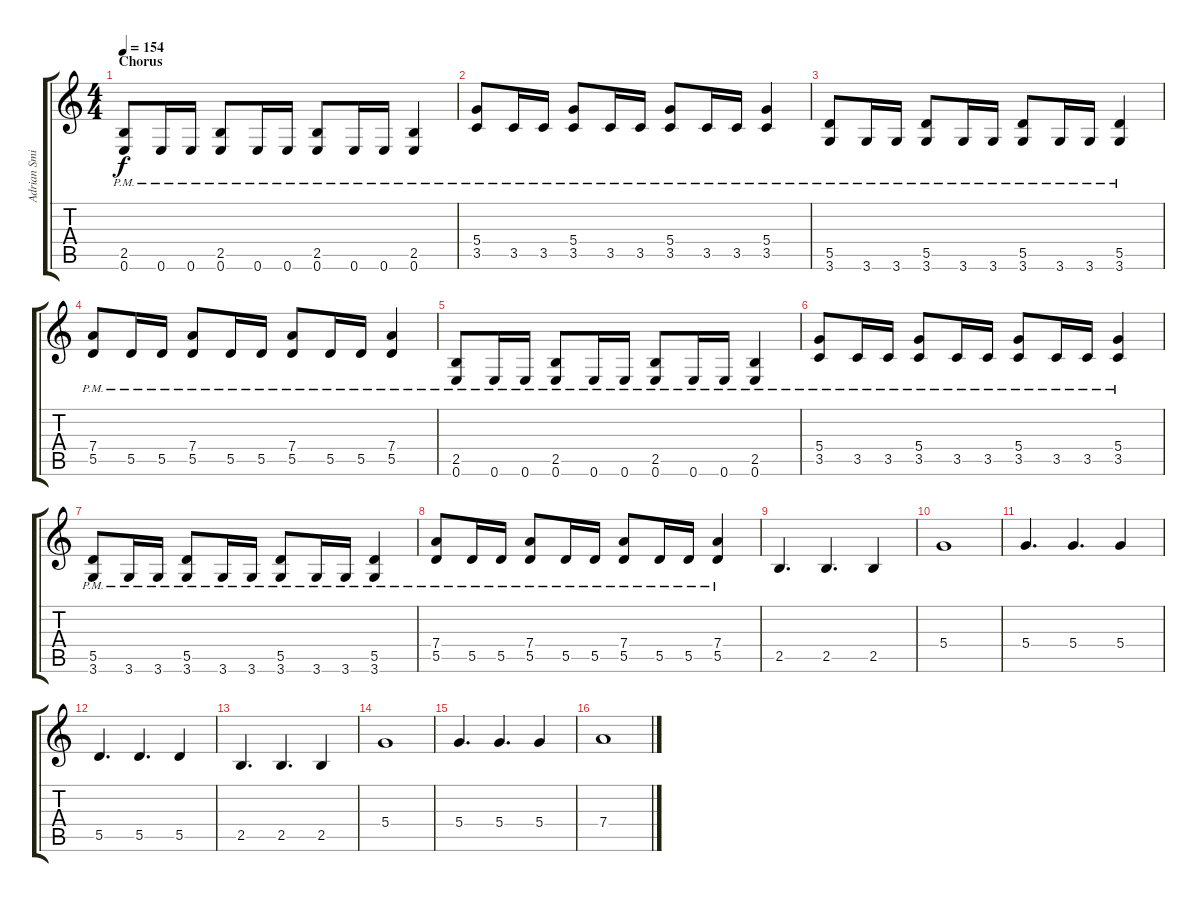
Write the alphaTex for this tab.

\track ("Adrian Smith" "Adrian Smi") {instrument distortionguitar}
\staff {score tabs}
\tuning (E4 B3 G3 D3 A2 E2) {hide}
\ts (4 4)
\section ("" "Chorus")
\tempo 154
\clef g2
\ks c
(2.5{pm} 0.6{pm}).8{dy f volume 14} 0.6{pm}.16 0.6{pm}.16 (2.5{pm} 0.6{pm}).8 0.6{pm}.16 0.6{pm}.16 (2.5{pm} 0.6{pm}).8 0.6{pm}.16 0.6{pm}.16 (2.5{pm} 0.6{pm}).4 |
(5.4{pm} 3.5{pm}).8 3.5{pm}.16 3.5{pm}.16 (5.4{pm} 3.5{pm}).8 3.5{pm}.16 3.5{pm}.16 (5.4{pm} 3.5{pm}).8 3.5{pm}.16 3.5{pm}.16 (5.4{pm} 3.5{pm}).4 |
(5.5{pm} 3.6{pm}).8 3.6{pm}.16 3.6{pm}.16 (5.5{pm} 3.6{pm}).8 3.6{pm}.16 3.6{pm}.16 (5.5{pm} 3.6{pm}).8 3.6{pm}.16 3.6{pm}.16 (5.5{pm} 3.6{pm}).4 |
(7.4{pm} 5.5{pm}).8 5.5{pm}.16 5.5{pm}.16 (7.4{pm} 5.5{pm}).8 5.5{pm}.16 5.5{pm}.16 (7.4{pm} 5.5{pm}).8 5.5{pm}.16 5.5{pm}.16 (7.4{pm} 5.5{pm}).4 |
(2.5{pm} 0.6{pm}).8 0.6{pm}.16 0.6{pm}.16 (2.5{pm} 0.6{pm}).8 0.6{pm}.16 0.6{pm}.16 (2.5{pm} 0.6{pm}).8 0.6{pm}.16 0.6{pm}.16 (2.5{pm} 0.6{pm}).4 |
(5.4{pm} 3.5{pm}).8 3.5{pm}.16 3.5{pm}.16 (5.4{pm} 3.5{pm}).8 3.5{pm}.16 3.5{pm}.16 (5.4{pm} 3.5{pm}).8 3.5{pm}.16 3.5{pm}.16 (5.4{pm} 3.5{pm}).4 |
(5.5{pm} 3.6{pm}).8 3.6{pm}.16 3.6{pm}.16 (5.5{pm} 3.6{pm}).8 3.6{pm}.16 3.6{pm}.16 (5.5{pm} 3.6{pm}).8 3.6{pm}.16 3.6{pm}.16 (5.5{pm} 3.6{pm}).4 |
(7.4{pm} 5.5{pm}).8 5.5{pm}.16 5.5{pm}.16 (7.4{pm} 5.5{pm}).8 5.5{pm}.16 5.5{pm}.16 (7.4{pm} 5.5{pm}).8 5.5{pm}.16 5.5{pm}.16 (7.4{pm} 5.5{pm}).4 |
2.5.4{d volume 13} 2.5.4{d} 2.5.4 |
5.4.1 |
5.4.4{d} 5.4.4{d} 5.4.4 |
5.5.4{d} 5.5.4{d} 5.5.4 |
2.5.4{d} 2.5.4{d} 2.5.4 |
5.4.1 |
5.4.4{d} 5.4.4{d} 5.4.4 |
7.4.1
